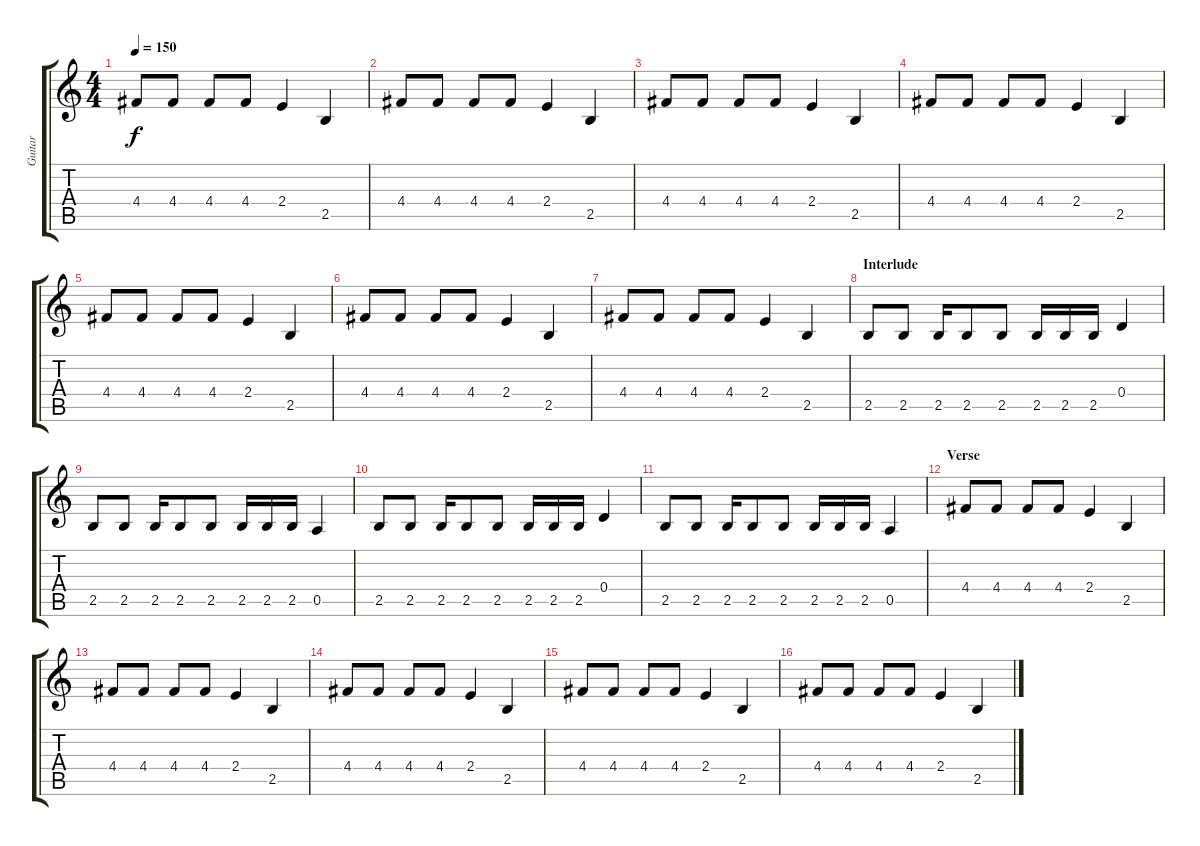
\track ("Guitar" "Guitar") {instrument distortionguitar}
\staff {score tabs}
\tuning (E4 B3 G3 D3 A2 E2) {hide}
\ts (4 4)
\tempo 150
\clef g2
\ks c
4.4.8{dy f} 4.4.8 4.4.8 4.4.8 2.4.4 2.5.4 |
4.4.8 4.4.8 4.4.8 4.4.8 2.4.4 2.5.4 |
4.4.8 4.4.8 4.4.8 4.4.8 2.4.4 2.5.4 |
4.4.8 4.4.8 4.4.8 4.4.8 2.4.4 2.5.4 |
4.4.8 4.4.8 4.4.8 4.4.8 2.4.4 2.5.4 |
4.4.8 4.4.8 4.4.8 4.4.8 2.4.4 2.5.4 |
4.4.8 4.4.8 4.4.8 4.4.8 2.4.4 2.5.4 |
\section ("" "Interlude")
2.5.8 2.5.8 2.5.16 2.5.8 2.5.8 2.5.16 2.5.16 2.5.16 0.4.4 |
2.5.8 2.5.8 2.5.16 2.5.8 2.5.8 2.5.16 2.5.16 2.5.16 0.5.4 |
2.5.8 2.5.8 2.5.16 2.5.8 2.5.8 2.5.16 2.5.16 2.5.16 0.4.4 |
2.5.8 2.5.8 2.5.16 2.5.8 2.5.8 2.5.16 2.5.16 2.5.16 0.5.4 |
\section ("" "Verse")
4.4.8 4.4.8 4.4.8 4.4.8 2.4.4 2.5.4 |
4.4.8 4.4.8 4.4.8 4.4.8 2.4.4 2.5.4 |
4.4.8 4.4.8 4.4.8 4.4.8 2.4.4 2.5.4 |
4.4.8 4.4.8 4.4.8 4.4.8 2.4.4 2.5.4 |
4.4.8 4.4.8 4.4.8 4.4.8 2.4.4 2.5.4
